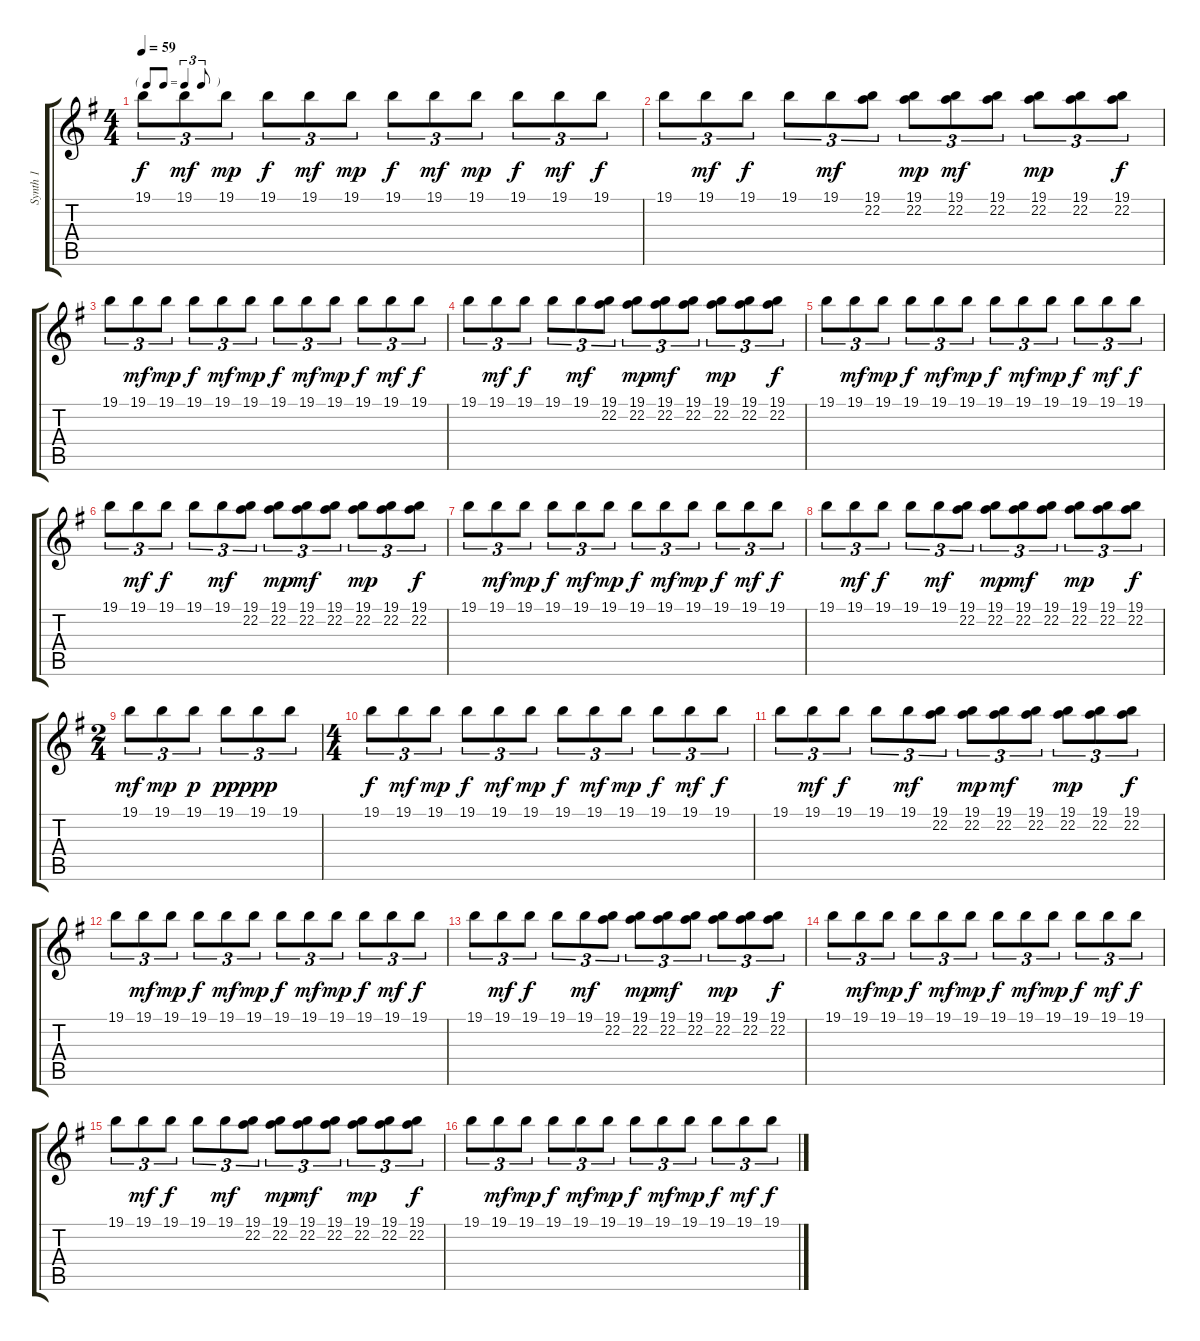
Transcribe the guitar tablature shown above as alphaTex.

\track ("Synth 1" "Synth 1") {instrument recorder}
\staff {score tabs}
\tuning (E4 B3 G3 D3 A2 E2) {hide}
\ts (4 4)
\tf triplet8th
\tempo 59
\clef g2
\ks g
19.1.8{tu (3 2) dy f instrument recorder} 19.1.8{tu (3 2) dy mf} 19.1.8{tu (3 2) dy mp} 19.1.8{tu (3 2) dy f} 19.1.8{tu (3 2) dy mf} 19.1.8{tu (3 2) dy mp} 19.1.8{tu (3 2) dy f} 19.1.8{tu (3 2) dy mf} 19.1.8{tu (3 2) dy mp} 19.1.8{tu (3 2) dy f} 19.1.8{tu (3 2) dy mf} 19.1.8{tu (3 2) dy f} |
19.1.8{tu (3 2)} 19.1.8{tu (3 2) dy mf} 19.1.8{tu (3 2) dy f} 19.1.8{tu (3 2)} 19.1.8{tu (3 2) dy mf} (19.1 22.2).8{tu (3 2)} (19.1 22.2).8{tu (3 2) dy mp} (19.1 22.2).8{tu (3 2) dy mf} (19.1 22.2).8{tu (3 2)} (19.1 22.2).8{tu (3 2) dy mp} (19.1 22.2).8{tu (3 2)} (19.1 22.2).8{tu (3 2) dy f} |
19.1.8{tu (3 2)} 19.1.8{tu (3 2) dy mf} 19.1.8{tu (3 2) dy mp} 19.1.8{tu (3 2) dy f} 19.1.8{tu (3 2) dy mf} 19.1.8{tu (3 2) dy mp} 19.1.8{tu (3 2) dy f} 19.1.8{tu (3 2) dy mf} 19.1.8{tu (3 2) dy mp} 19.1.8{tu (3 2) dy f} 19.1.8{tu (3 2) dy mf} 19.1.8{tu (3 2) dy f} |
19.1.8{tu (3 2)} 19.1.8{tu (3 2) dy mf} 19.1.8{tu (3 2) dy f} 19.1.8{tu (3 2)} 19.1.8{tu (3 2) dy mf} (19.1 22.2).8{tu (3 2)} (19.1 22.2).8{tu (3 2) dy mp} (19.1 22.2).8{tu (3 2) dy mf} (19.1 22.2).8{tu (3 2)} (19.1 22.2).8{tu (3 2) dy mp} (19.1 22.2).8{tu (3 2)} (19.1 22.2).8{tu (3 2) dy f} |
19.1.8{tu (3 2)} 19.1.8{tu (3 2) dy mf} 19.1.8{tu (3 2) dy mp} 19.1.8{tu (3 2) dy f} 19.1.8{tu (3 2) dy mf} 19.1.8{tu (3 2) dy mp} 19.1.8{tu (3 2) dy f} 19.1.8{tu (3 2) dy mf} 19.1.8{tu (3 2) dy mp} 19.1.8{tu (3 2) dy f} 19.1.8{tu (3 2) dy mf} 19.1.8{tu (3 2) dy f} |
19.1.8{tu (3 2)} 19.1.8{tu (3 2) dy mf} 19.1.8{tu (3 2) dy f} 19.1.8{tu (3 2)} 19.1.8{tu (3 2) dy mf} (19.1 22.2).8{tu (3 2)} (19.1 22.2).8{tu (3 2) dy mp} (19.1 22.2).8{tu (3 2) dy mf} (19.1 22.2).8{tu (3 2)} (19.1 22.2).8{tu (3 2) dy mp} (19.1 22.2).8{tu (3 2)} (19.1 22.2).8{tu (3 2) dy f} |
19.1.8{tu (3 2)} 19.1.8{tu (3 2) dy mf} 19.1.8{tu (3 2) dy mp} 19.1.8{tu (3 2) dy f} 19.1.8{tu (3 2) dy mf} 19.1.8{tu (3 2) dy mp} 19.1.8{tu (3 2) dy f} 19.1.8{tu (3 2) dy mf} 19.1.8{tu (3 2) dy mp} 19.1.8{tu (3 2) dy f} 19.1.8{tu (3 2) dy mf} 19.1.8{tu (3 2) dy f} |
19.1.8{tu (3 2)} 19.1.8{tu (3 2) dy mf} 19.1.8{tu (3 2) dy f} 19.1.8{tu (3 2)} 19.1.8{tu (3 2) dy mf} (19.1 22.2).8{tu (3 2)} (19.1 22.2).8{tu (3 2) dy mp} (19.1 22.2).8{tu (3 2) dy mf} (19.1 22.2).8{tu (3 2)} (19.1 22.2).8{tu (3 2) dy mp} (19.1 22.2).8{tu (3 2)} (19.1 22.2).8{tu (3 2) dy f} |
\ts (2 4)
19.1.8{tu (3 2) dy mf} 19.1.8{tu (3 2) dy mp} 19.1.8{tu (3 2) dy p} 19.1.8{tu (3 2) dy pp} 19.1.8{tu (3 2) dy ppp} 19.1.8{tu (3 2)} |
\ts (4 4)
19.1.8{tu (3 2) dy f} 19.1.8{tu (3 2) dy mf} 19.1.8{tu (3 2) dy mp} 19.1.8{tu (3 2) dy f} 19.1.8{tu (3 2) dy mf} 19.1.8{tu (3 2) dy mp} 19.1.8{tu (3 2) dy f} 19.1.8{tu (3 2) dy mf} 19.1.8{tu (3 2) dy mp} 19.1.8{tu (3 2) dy f} 19.1.8{tu (3 2) dy mf} 19.1.8{tu (3 2) dy f} |
19.1.8{tu (3 2)} 19.1.8{tu (3 2) dy mf} 19.1.8{tu (3 2) dy f} 19.1.8{tu (3 2)} 19.1.8{tu (3 2) dy mf} (19.1 22.2).8{tu (3 2)} (19.1 22.2).8{tu (3 2) dy mp} (19.1 22.2).8{tu (3 2) dy mf} (19.1 22.2).8{tu (3 2)} (19.1 22.2).8{tu (3 2) dy mp} (19.1 22.2).8{tu (3 2)} (19.1 22.2).8{tu (3 2) dy f} |
19.1.8{tu (3 2)} 19.1.8{tu (3 2) dy mf} 19.1.8{tu (3 2) dy mp} 19.1.8{tu (3 2) dy f} 19.1.8{tu (3 2) dy mf} 19.1.8{tu (3 2) dy mp} 19.1.8{tu (3 2) dy f} 19.1.8{tu (3 2) dy mf} 19.1.8{tu (3 2) dy mp} 19.1.8{tu (3 2) dy f} 19.1.8{tu (3 2) dy mf} 19.1.8{tu (3 2) dy f} |
19.1.8{tu (3 2)} 19.1.8{tu (3 2) dy mf} 19.1.8{tu (3 2) dy f} 19.1.8{tu (3 2)} 19.1.8{tu (3 2) dy mf} (19.1 22.2).8{tu (3 2)} (19.1 22.2).8{tu (3 2) dy mp} (19.1 22.2).8{tu (3 2) dy mf} (19.1 22.2).8{tu (3 2)} (19.1 22.2).8{tu (3 2) dy mp} (19.1 22.2).8{tu (3 2)} (19.1 22.2).8{tu (3 2) dy f} |
19.1.8{tu (3 2)} 19.1.8{tu (3 2) dy mf} 19.1.8{tu (3 2) dy mp} 19.1.8{tu (3 2) dy f} 19.1.8{tu (3 2) dy mf} 19.1.8{tu (3 2) dy mp} 19.1.8{tu (3 2) dy f} 19.1.8{tu (3 2) dy mf} 19.1.8{tu (3 2) dy mp} 19.1.8{tu (3 2) dy f} 19.1.8{tu (3 2) dy mf} 19.1.8{tu (3 2) dy f} |
19.1.8{tu (3 2)} 19.1.8{tu (3 2) dy mf} 19.1.8{tu (3 2) dy f} 19.1.8{tu (3 2)} 19.1.8{tu (3 2) dy mf} (19.1 22.2).8{tu (3 2)} (19.1 22.2).8{tu (3 2) dy mp} (19.1 22.2).8{tu (3 2) dy mf} (19.1 22.2).8{tu (3 2)} (19.1 22.2).8{tu (3 2) dy mp} (19.1 22.2).8{tu (3 2)} (19.1 22.2).8{tu (3 2) dy f} |
19.1.8{tu (3 2)} 19.1.8{tu (3 2) dy mf} 19.1.8{tu (3 2) dy mp} 19.1.8{tu (3 2) dy f} 19.1.8{tu (3 2) dy mf} 19.1.8{tu (3 2) dy mp} 19.1.8{tu (3 2) dy f} 19.1.8{tu (3 2) dy mf} 19.1.8{tu (3 2) dy mp} 19.1.8{tu (3 2) dy f} 19.1.8{tu (3 2) dy mf} 19.1.8{tu (3 2) dy f}
